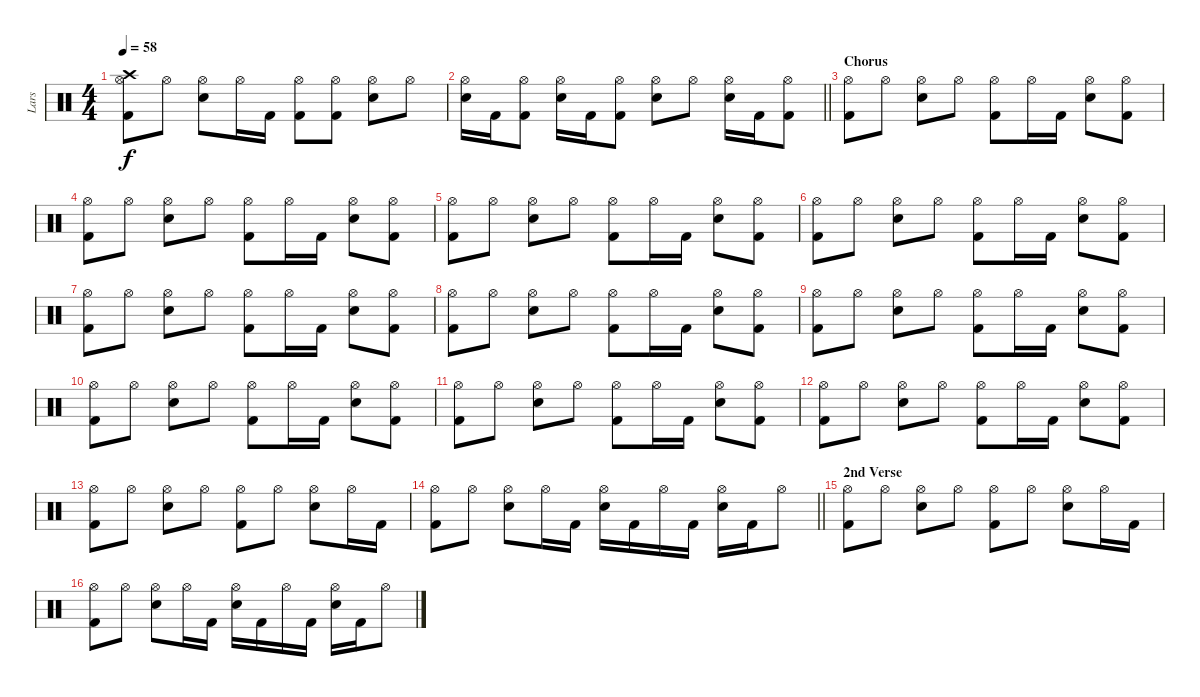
\track ("Lars " "Lars ") {instrument percussion}
\staff {score}
\articulation defaults
\ts (4 4)
\tempo 58
\clef neutral
\ks c
("Kick (hit) 2" "Hi-Hat (open)" "Crash high (hit)").8{dy f} "Hi-Hat (open)".8 ("Snare (hit) 2" "Hi-Hat (open)").8 "Hi-Hat (open)".16 "Kick (hit) 2".16 ("Kick (hit) 2" "Hi-Hat (open)").8 ("Kick (hit) 2" "Hi-Hat (open)").8 ("Snare (hit) 2" "Hi-Hat (open)").8 "Hi-Hat (open)".8 |
\barLineRight lightlight
("Snare (hit) 2" "Hi-Hat (open)").16 "Kick (hit) 2".16 ("Kick (hit) 2" "Hi-Hat (open)").8 ("Snare (hit) 2" "Hi-Hat (open)").16 "Kick (hit) 2".16 ("Kick (hit) 2" "Hi-Hat (open)").8 ("Snare (hit) 2" "Hi-Hat (open)").8 "Hi-Hat (open)".8 ("Snare (hit) 2" "Hi-Hat (open)").16 "Kick (hit) 2".16 ("Kick (hit) 2" "Hi-Hat (open)").8 |
\section ("" "Chorus")
("Kick (hit) 2" "Hi-Hat (open)").8 "Hi-Hat (open)".8 ("Snare (hit) 2" "Hi-Hat (open)").8 "Hi-Hat (open)".8 ("Kick (hit) 2" "Hi-Hat (open)").8 "Hi-Hat (open)".16 "Kick (hit) 2".16 ("Snare (hit) 2" "Hi-Hat (open)").8 ("Kick (hit) 2" "Hi-Hat (open)").8 |
("Kick (hit) 2" "Hi-Hat (open)").8 "Hi-Hat (open)".8 ("Snare (hit) 2" "Hi-Hat (open)").8 "Hi-Hat (open)".8 ("Kick (hit) 2" "Hi-Hat (open)").8 "Hi-Hat (open)".16 "Kick (hit) 2".16 ("Snare (hit) 2" "Hi-Hat (open)").8 ("Kick (hit) 2" "Hi-Hat (open)").8 |
("Kick (hit) 2" "Hi-Hat (open)").8 "Hi-Hat (open)".8 ("Snare (hit) 2" "Hi-Hat (open)").8 "Hi-Hat (open)".8 ("Kick (hit) 2" "Hi-Hat (open)").8 "Hi-Hat (open)".16 "Kick (hit) 2".16 ("Snare (hit) 2" "Hi-Hat (open)").8 ("Kick (hit) 2" "Hi-Hat (open)").8 |
("Kick (hit) 2" "Hi-Hat (open)").8 "Hi-Hat (open)".8 ("Snare (hit) 2" "Hi-Hat (open)").8 "Hi-Hat (open)".8 ("Kick (hit) 2" "Hi-Hat (open)").8 "Hi-Hat (open)".16 "Kick (hit) 2".16 ("Snare (hit) 2" "Hi-Hat (open)").8 ("Kick (hit) 2" "Hi-Hat (open)").8 |
("Kick (hit) 2" "Hi-Hat (open)").8 "Hi-Hat (open)".8 ("Snare (hit) 2" "Hi-Hat (open)").8 "Hi-Hat (open)".8 ("Kick (hit) 2" "Hi-Hat (open)").8 "Hi-Hat (open)".16 "Kick (hit) 2".16 ("Snare (hit) 2" "Hi-Hat (open)").8 ("Kick (hit) 2" "Hi-Hat (open)").8 |
("Kick (hit) 2" "Hi-Hat (open)").8 "Hi-Hat (open)".8 ("Snare (hit) 2" "Hi-Hat (open)").8 "Hi-Hat (open)".8 ("Kick (hit) 2" "Hi-Hat (open)").8 "Hi-Hat (open)".16 "Kick (hit) 2".16 ("Snare (hit) 2" "Hi-Hat (open)").8 ("Kick (hit) 2" "Hi-Hat (open)").8 |
("Kick (hit) 2" "Hi-Hat (open)").8 "Hi-Hat (open)".8 ("Snare (hit) 2" "Hi-Hat (open)").8 "Hi-Hat (open)".8 ("Kick (hit) 2" "Hi-Hat (open)").8 "Hi-Hat (open)".16 "Kick (hit) 2".16 ("Snare (hit) 2" "Hi-Hat (open)").8 ("Kick (hit) 2" "Hi-Hat (open)").8 |
("Kick (hit) 2" "Hi-Hat (open)").8 "Hi-Hat (open)".8 ("Snare (hit) 2" "Hi-Hat (open)").8 "Hi-Hat (open)".8 ("Kick (hit) 2" "Hi-Hat (open)").8 "Hi-Hat (open)".16 "Kick (hit) 2".16 ("Snare (hit) 2" "Hi-Hat (open)").8 ("Kick (hit) 2" "Hi-Hat (open)").8 |
("Kick (hit) 2" "Hi-Hat (open)").8 "Hi-Hat (open)".8 ("Snare (hit) 2" "Hi-Hat (open)").8 "Hi-Hat (open)".8 ("Kick (hit) 2" "Hi-Hat (open)").8 "Hi-Hat (open)".16 "Kick (hit) 2".16 ("Snare (hit) 2" "Hi-Hat (open)").8 ("Kick (hit) 2" "Hi-Hat (open)").8 |
("Kick (hit) 2" "Hi-Hat (open)").8 "Hi-Hat (open)".8 ("Snare (hit) 2" "Hi-Hat (open)").8 "Hi-Hat (open)".8 ("Kick (hit) 2" "Hi-Hat (open)").8 "Hi-Hat (open)".16 "Kick (hit) 2".16 ("Snare (hit) 2" "Hi-Hat (open)").8 ("Kick (hit) 2" "Hi-Hat (open)").8 |
("Kick (hit) 2" "Hi-Hat (open)").8 "Hi-Hat (open)".8 ("Snare (hit) 2" "Hi-Hat (open)").8 "Hi-Hat (open)".8 ("Kick (hit) 2" "Hi-Hat (open)").8 "Hi-Hat (open)".8 ("Snare (hit) 2" "Hi-Hat (open)").8 "Hi-Hat (open)".16 "Kick (hit) 2".16 |
\barLineRight lightlight
("Kick (hit) 2" "Hi-Hat (open)").8 "Hi-Hat (open)".8 ("Snare (hit) 2" "Hi-Hat (open)").8 "Hi-Hat (open)".16 "Kick (hit) 2".16 ("Snare (hit) 2" "Hi-Hat (open)").16 "Kick (hit) 2".16 "Hi-Hat (open)".16 "Kick (hit) 2".16 ("Snare (hit) 2" "Hi-Hat (open)").16 "Kick (hit) 2".16 "Hi-Hat (open)".8 |
\section ("" "2nd Verse")
("Kick (hit) 2" "Hi-Hat (open)").8 "Hi-Hat (open)".8 ("Snare (hit) 2" "Hi-Hat (open)").8 "Hi-Hat (open)".8 ("Kick (hit) 2" "Hi-Hat (open)").8 "Hi-Hat (open)".8 ("Snare (hit) 2" "Hi-Hat (open)").8 "Hi-Hat (open)".16 "Kick (hit) 2".16 |
("Kick (hit) 2" "Hi-Hat (open)").8 "Hi-Hat (open)".8 ("Snare (hit) 2" "Hi-Hat (open)").8 "Hi-Hat (open)".16 "Kick (hit) 2".16 ("Snare (hit) 2" "Hi-Hat (open)").16 "Kick (hit) 2".16 "Hi-Hat (open)".16 "Kick (hit) 2".16 ("Snare (hit) 2" "Hi-Hat (open)").16 "Kick (hit) 2".16 "Hi-Hat (open)".8
